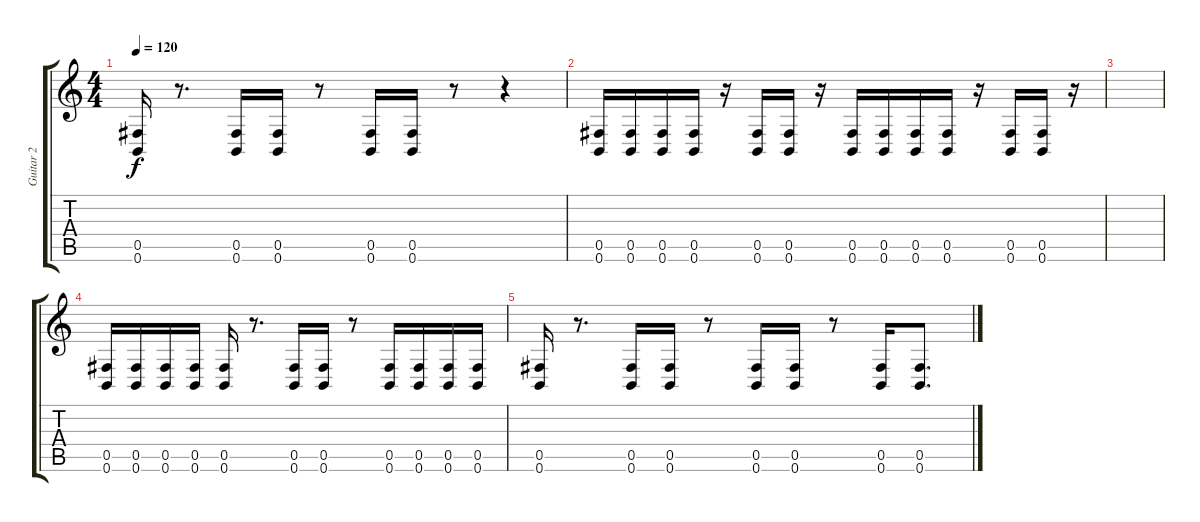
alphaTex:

\track ("Guitar 2" "Guitar 2") {instrument overdrivenguitar}
\staff {score tabs}
\tuning (Db4 Ab3 E3 B2 Gb2 B1) {hide}
\ts (4 4)
\tempo 120
\clef g2
\ks c
(0.5 0.6).16{dy f} r.8{d} (0.5 0.6).16 (0.5 0.6).16 r.8 (0.5 0.6).16 (0.5 0.6).16 r.8 r.4 |
(0.5 0.6).16 (0.5 0.6).16 (0.5 0.6).16 (0.5 0.6).16 r.16 (0.5 0.6).16 (0.5 0.6).16 r.16 (0.5 0.6).16 (0.5 0.6).16 (0.5 0.6).16 (0.5 0.6).16 r.16 (0.5 0.6).16 (0.5 0.6).16 r.16 |
|
(0.5 0.6).16 (0.5 0.6).16 (0.5 0.6).16 (0.5 0.6).16 (0.5 0.6).16 r.8{d} (0.5 0.6).16 (0.5 0.6).16 r.8 (0.5 0.6).16 (0.5 0.6).16 (0.5 0.6).16 (0.5 0.6).16 |
(0.5 0.6).16 r.8{d} (0.5 0.6).16 (0.5 0.6).16 r.8 (0.5 0.6).16 (0.5 0.6).16 r.8 (0.5 0.6).16 (0.5 0.6).8{d}
